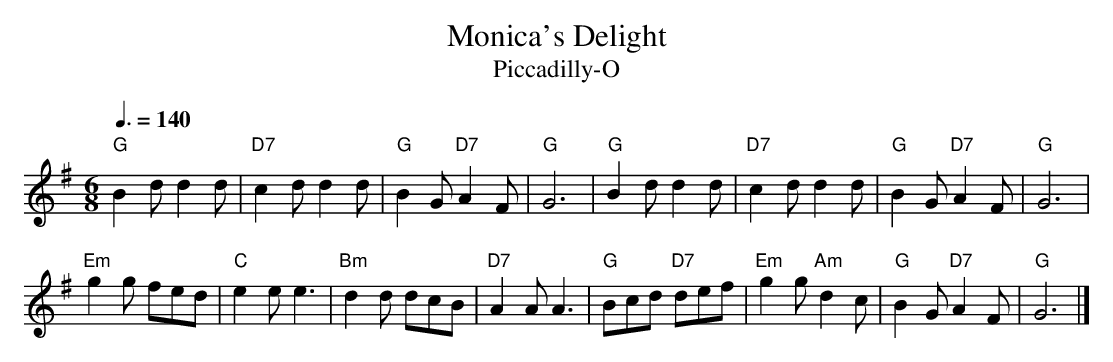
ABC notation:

X:1
T:Monica's Delight
T:Piccadilly-O
Q:3/8=140
M:6/8
L:1/8
K:G
"G"B2d d2d | "D7"c2d d2d | "G"B2G "D7"A2F | "G"G6 |\
"G"B2d d2d | "D7"c2d d2d | "G"B2G "D7"A2F | "G"G6 |
"Em"g2g fed | "C"e2e e3 | "Bm"d2d dcB | "D7"A2A A3 |\
"G"Bcd "D7"def | "Em"g2g "Am"d2c | "G"B2G "D7"A2F | "G"G6 |]
